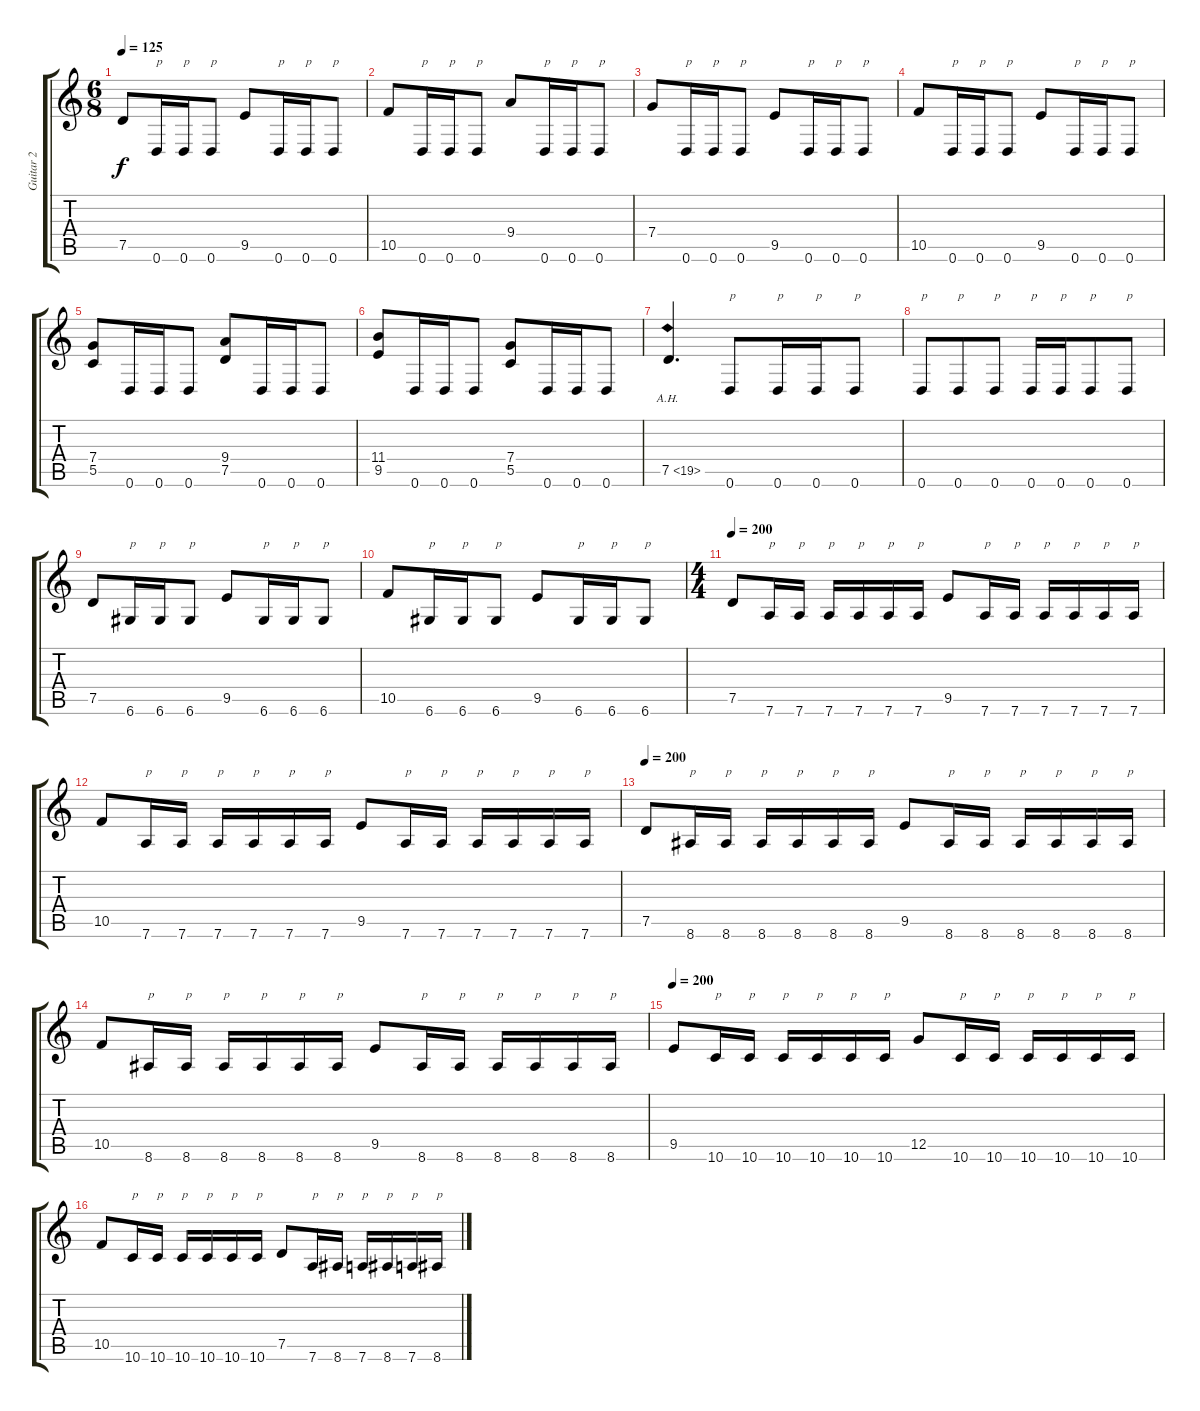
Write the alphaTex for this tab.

\track ("Guitar 2" "Guitar 2") {instrument distortionguitar}
\staff {score tabs}
\tuning (D4 A3 F3 C3 G2 D2) {hide}
\ts (6 8)
\tempo 125
\clef g2
\ks c
7.5.8{dy f} 0.6.16{txt "p"} 0.6.16{txt "p"} 0.6.8{txt "p"} 9.5.8 0.6.16{txt "p"} 0.6.16{txt "p"} 0.6.8{txt "p"} |
10.5.8 0.6.16{txt "p"} 0.6.16{txt "p"} 0.6.8{txt "p"} 9.4.8 0.6.16{txt "p"} 0.6.16{txt "p"} 0.6.8{txt "p"} |
7.4.8 0.6.16{txt "p"} 0.6.16{txt "p"} 0.6.8{txt "p"} 9.5.8 0.6.16{txt "p"} 0.6.16{txt "p"} 0.6.8{txt "p"} |
10.5.8 0.6.16{txt "p"} 0.6.16{txt "p"} 0.6.8{txt "p"} 9.5.8 0.6.16{txt "p"} 0.6.16{txt "p"} 0.6.8{txt "p"} |
(7.4 5.5).8 0.6.16 0.6.16 0.6.8 (9.4 7.5).8 0.6.16 0.6.16 0.6.8 |
(11.4 9.5).8 0.6.16 0.6.16 0.6.8 (7.4 5.5).8 0.6.16 0.6.16 0.6.8 |
7.5{ah 12}.4{d} 0.6.8{txt "p"} 0.6.16{txt "p"} 0.6.16{txt "p"} 0.6.8{txt "p"} |
0.6.8{txt "p"} 0.6.8{txt "p"} 0.6.8{txt "p"} 0.6.16{txt "p"} 0.6.16{txt "p"} 0.6.8{txt "p"} 0.6.8{txt "p"} |
7.5.8 6.6.16{txt "p"} 6.6.16{txt "p"} 6.6.8{txt "p"} 9.5.8 6.6.16{txt "p"} 6.6.16{txt "p"} 6.6.8{txt "p"} |
10.5.8 6.6.16{txt "p"} 6.6.16{txt "p"} 6.6.8{txt "p"} 9.5.8 6.6.16{txt "p"} 6.6.16{txt "p"} 6.6.8{txt "p"} |
\ts (4 4)
\tempo 200
7.5.8 7.6.16{txt "p"} 7.6.16{txt "p"} 7.6.16{txt "p"} 7.6.16{txt "p"} 7.6.16{txt "p"} 7.6.16{txt "p"} 9.5.8 7.6.16{txt "p"} 7.6.16{txt "p"} 7.6.16{txt "p"} 7.6.16{txt "p"} 7.6.16{txt "p"} 7.6.16{txt "p"} |
10.5.8 7.6.16{txt "p"} 7.6.16{txt "p"} 7.6.16{txt "p"} 7.6.16{txt "p"} 7.6.16{txt "p"} 7.6.16{txt "p"} 9.5.8 7.6.16{txt "p"} 7.6.16{txt "p"} 7.6.16{txt "p"} 7.6.16{txt "p"} 7.6.16{txt "p"} 7.6.16{txt "p"} |
\tempo 200
7.5.8 8.6.16{txt "p"} 8.6.16{txt "p"} 8.6.16{txt "p"} 8.6.16{txt "p"} 8.6.16{txt "p"} 8.6.16{txt "p"} 9.5.8 8.6.16{txt "p"} 8.6.16{txt "p"} 8.6.16{txt "p"} 8.6.16{txt "p"} 8.6.16{txt "p"} 8.6.16{txt "p"} |
10.5.8 8.6.16{txt "p"} 8.6.16{txt "p"} 8.6.16{txt "p"} 8.6.16{txt "p"} 8.6.16{txt "p"} 8.6.16{txt "p"} 9.5.8 8.6.16{txt "p"} 8.6.16{txt "p"} 8.6.16{txt "p"} 8.6.16{txt "p"} 8.6.16{txt "p"} 8.6.16{txt "p"} |
\tempo 200
9.5.8 10.6.16{txt "p"} 10.6.16{txt "p"} 10.6.16{txt "p"} 10.6.16{txt "p"} 10.6.16{txt "p"} 10.6.16{txt "p"} 12.5.8 10.6.16{txt "p"} 10.6.16{txt "p"} 10.6.16{txt "p"} 10.6.16{txt "p"} 10.6.16{txt "p"} 10.6.16{txt "p"} |
10.5.8 10.6.16{txt "p"} 10.6.16{txt "p"} 10.6.16{txt "p"} 10.6.16{txt "p"} 10.6.16{txt "p"} 10.6.16{txt "p"} 7.5.8 7.6.16{txt "p"} 8.6.16{txt "p"} 7.6.16{txt "p"} 8.6.16{txt "p"} 7.6.16{txt "p"} 8.6.16{txt "p"}
